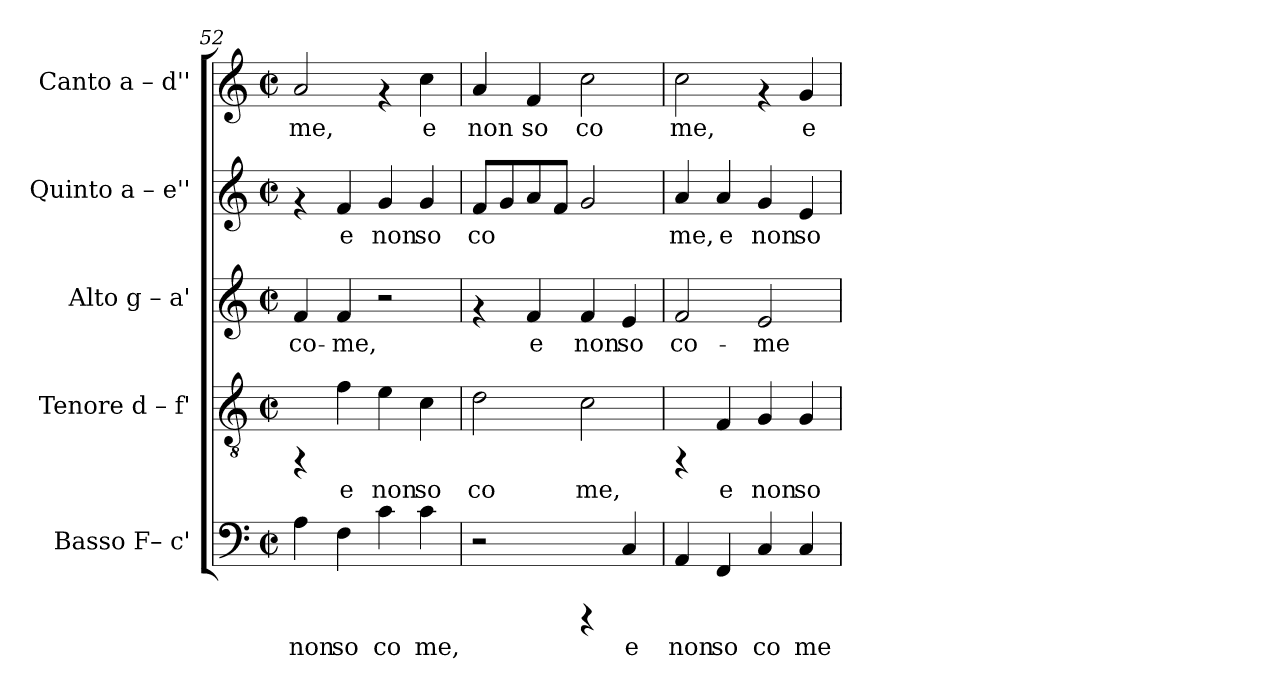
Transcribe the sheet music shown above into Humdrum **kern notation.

**kern	**text	**kern	**text	**kern	**text	**kern	**text	**kern	**text
*part5	*part5	*part4	*part4	*part3	*part3	*part2	*part2	*part1	*part1
*staff5	*staff5	*staff4	*staff4	*staff3	*staff3	*staff2	*staff2	*staff1	*staff1
*I"Basso  F– c'	*	*I"Tenore  d – f'	*	*I"Alto  g – a'	*	*I"Quinto  a – e''	*	*I"Canto  a – d''	*
!!LO:PB:g=z
*clefF4	*	*clefGv2	*	*clefG2	*	*clefG2	*	*clefG2	*
*k[]	*	*k[]	*	*k[]	*	*k[]	*	*k[]	*
*C:	*	*C:	*	*C:	*	*C:	*	*C:	*
*M2/2	*	*M2/2	*	*M2/2	*	*M2/2	*	*M2/2	*
*met(c|)	*	*met(c|)	*	*met(c|)	*	*met(c|)	*	*met(c|)	*
=52	=52	=52	=52	=52	=52	=52	=52	=52	=52
!	!LO:LY:b:cj	!	!	!	!LO:LY:b:rj	!	!	!	!LO:LY:b:rj
4A\	non	4rFF	.	4f/	co-	4rf	.	2a/	-me,
!	!LO:LY:b:cj	!	!LO:LY:b:rj	!	!LO:LY:b:rj	!	!LO:LY:b:rj	!	!
4F\	so	4f\	e	4f/	-me,	4f/	e	.	.
!	!LO:LY:b:cj	!	!LO:LY:b:rj	!	!	!	!LO:LY:b:rj	!	!
4c\	co	4e\	non	2r	.	4g/	non	4rf	.
!	!LO:LY:b:cj	!	!LO:LY:b:rj	!	!	!	!LO:LY:b:rj	!	!LO:LY:b:rj
4c\	me,	4c\	so	.	.	4g/	so	4cc\	e
=53	=53	=53	=53	=53	=53	=53	=53	=53	=53
!	!	!	!LO:LY:b:rj	!	!	!	!LO:LY:b:rj	!	!LO:LY:b:rj
2r	.	2d\	co	4rf	.	8f/L	co-	4a/	non
!	!	!	!	!	!	!	!LO:LY:b:rj	!	!
.	.	.	.	.	.	8g/	--	.	.
!	!	!	!	!	!LO:LY:b:rj	!	!LO:LY:b:rj	!	!LO:LY:b:rj
.	.	.	.	4f/	e	8a/	--	4f/	so
!	!	!	!	!	!	!	!LO:LY:b:rj	!	!
.	.	.	.	.	.	8f/J	--	.	.
!	!	!	!LO:LY:b:rj	!	!LO:LY:b:rj	!	!LO:LY:b:rj	!	!LO:LY:b:rj
4rCCC	.	2c\	me,	4f/	non	2g/	--	2cc\	co
!	!LO:LY:b:cj	!	!	!	!LO:LY:b:rj	!	!	!	!
4C/	e	.	.	4e/	so	.	.	.	.
=54	=54	=54	=54	=54	=54	=54	=54	=54	=54
!	!LO:LY:b:cj	!	!	!	!LO:LY:b:rj	!	!LO:LY:b:rj	!	!LO:LY:b:rj
4AA/	non	4rFF	.	2f/	co-	4a/	-me,	2cc\	me,
!	!LO:LY:b:cj	!	!LO:LY:b:rj	!	!	!	!LO:LY:b:rj	!	!
4FF/	so	4F/	e	.	.	4a/	e	.	.
!	!LO:LY:b:cj	!	!LO:LY:b:rj	!	!LO:LY:b:rj	!	!LO:LY:b:rj	!	!
4C/	co	4G/	non	2e/	-me	4g/	non	4rf	.
!	!LO:LY:b:cj	!	!LO:LY:b:rj	!	!	!	!LO:LY:b:rj	!	!LO:LY:b:rj
4C/	me	4G/	so	.	.	4e/	so	4g/	e
=	=	=	=	=	=	=	=	=	=
*-	*-	*-	*-	*-	*-	*-	*-	*-	*-
